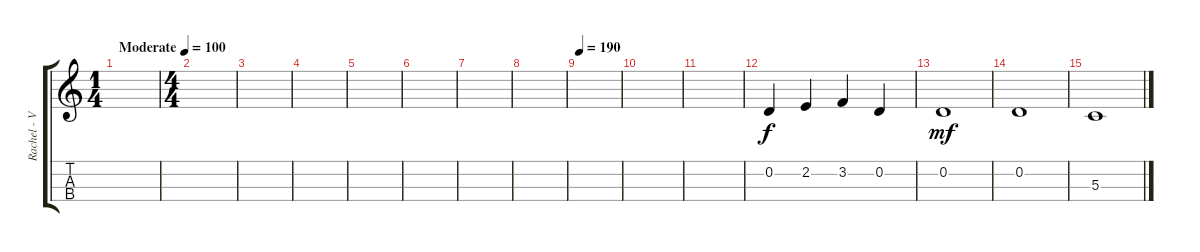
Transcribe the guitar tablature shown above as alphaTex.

\track ("Rachel - Viola" "Rachel - V") {instrument viola}
\staff {score tabs}
\tuning (A4 D4 G3 C3) {hide}
\ts (1 4)
\tempo (100 "Moderate")
\clef g2
\ks c
|
\ts (4 4)
|
|
|
|
|
|
|
\tempo 190
|
|
|
0.2.4 2.2.4 3.2.4 0.2.4 |
0.2.1{dy mf} |
0.2.1 |
5.3.1
